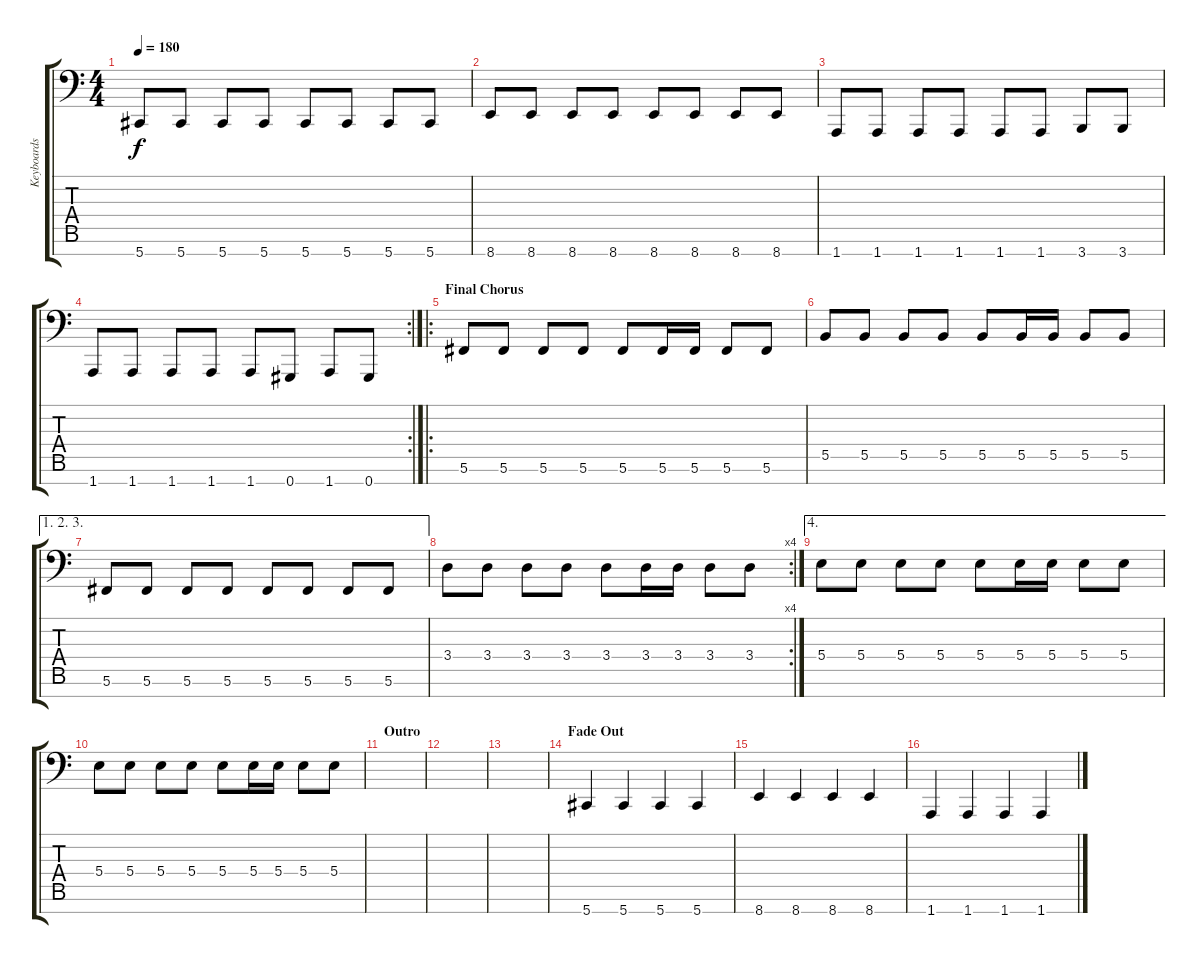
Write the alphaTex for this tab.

\track ("Keyboards II (Bass)" "Keyboards ") {instrument lead1square}
\staff {score tabs}
\tuning (Db4 Ab3 E3 B2 Gb2 Db2 Ab1) {hide}
\ts (4 4)
\tempo 180
\clef f4
\ks c
5.7.8{dy f} 5.7.8 5.7.8 5.7.8 5.7.8 5.7.8 5.7.8 5.7.8 |
8.7.8 8.7.8 8.7.8 8.7.8 8.7.8 8.7.8 8.7.8 8.7.8 |
1.7.8 1.7.8 1.7.8 1.7.8 1.7.8 1.7.8 3.7.8 3.7.8 |
\rc 2
1.7.8 1.7.8 1.7.8 1.7.8 1.7.8 0.7.8 1.7.8 0.7.8 |
\ro
\section ("" "Final Chorus")
5.6.8 5.6.8 5.6.8 5.6.8 5.6.8 5.6.16 5.6.16 5.6.8 5.6.8 |
5.5.8 5.5.8 5.5.8 5.5.8 5.5.8 5.5.16 5.5.16 5.5.8 5.5.8 |
\ae (1 2 3)
5.6.8 5.6.8 5.6.8 5.6.8 5.6.8 5.6.8 5.6.8 5.6.8 |
\rc 4
3.4.8 3.4.8 3.4.8 3.4.8 3.4.8 3.4.16 3.4.16 3.4.8 3.4.8 |
\ae 4
5.4.8 5.4.8 5.4.8 5.4.8 5.4.8 5.4.16 5.4.16 5.4.8 5.4.8 |
5.4.8 5.4.8 5.4.8 5.4.8 5.4.8 5.4.16 5.4.16 5.4.8 5.4.8 |
\section ("" "Outro")
|
|
|
\section ("" "Fade Out")
5.7.4 5.7.4 5.7.4 5.7.4 |
8.7.4 8.7.4 8.7.4 8.7.4 |
1.7.4 1.7.4 1.7.4 1.7.4
